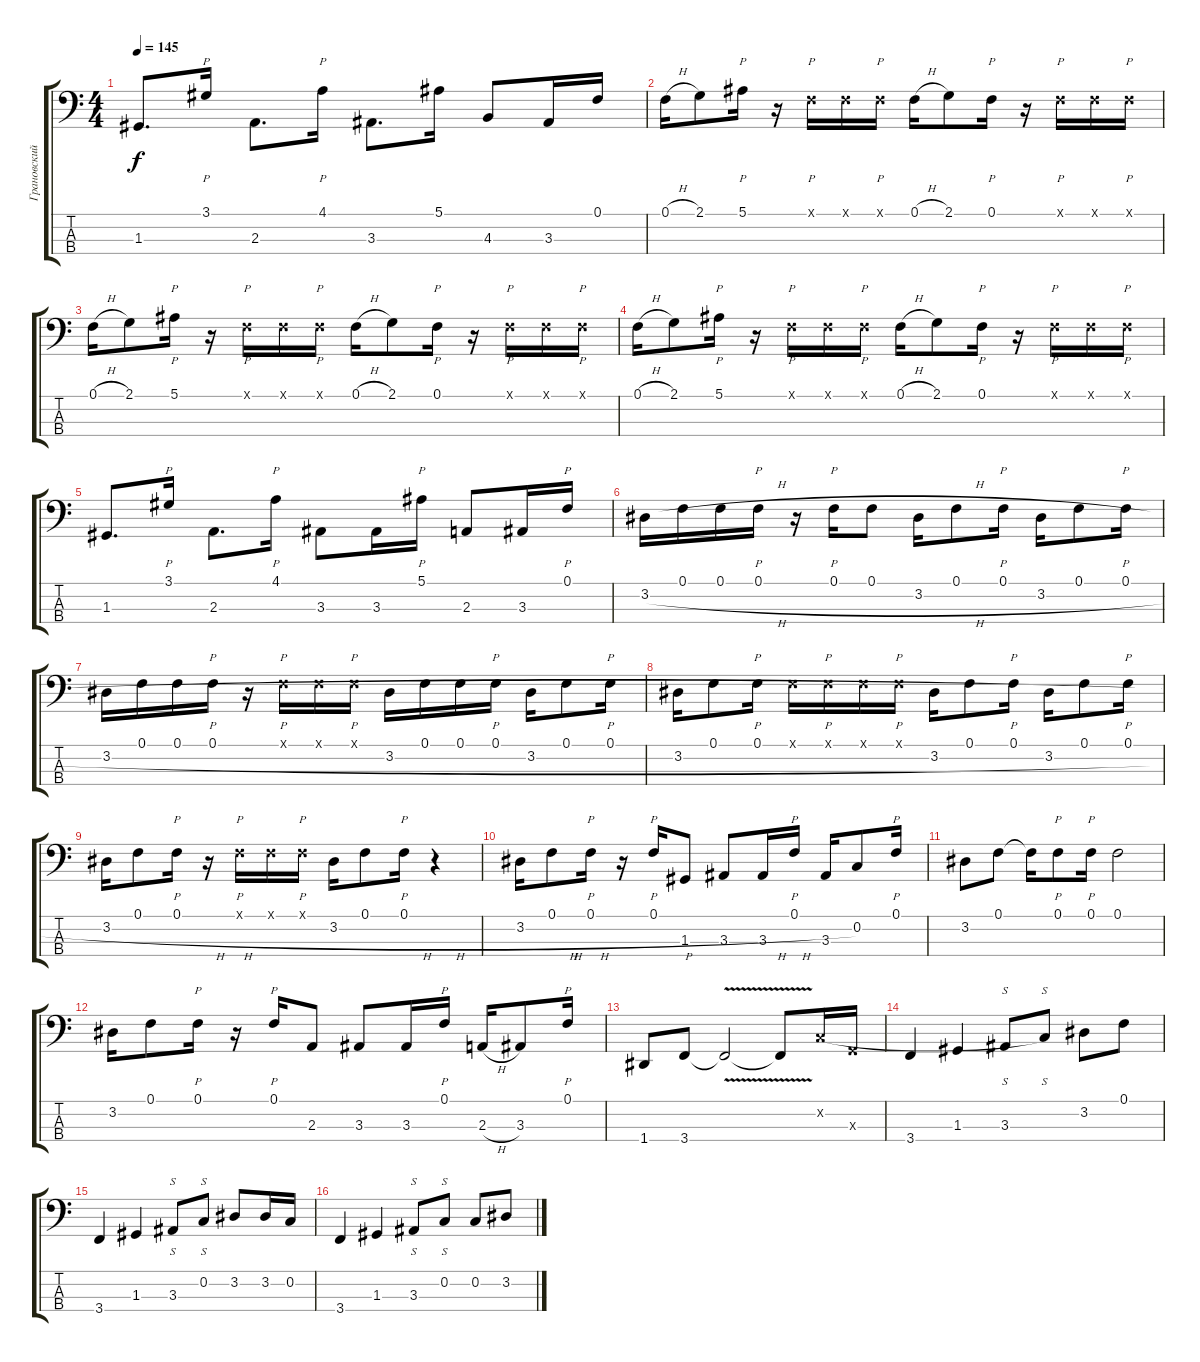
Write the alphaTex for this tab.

\track ("Грановский" "Грановский") {instrument electricbassfinger}
\staff {score tabs}
\tuning (F2 C2 G1 D1) {hide}
\ts (4 4)
\tempo 145
\clef f4
\ks c
1.3.8{d dy f} 3.1.16{p} 2.3.8{d} 4.1.16{p} 3.3.8{d} 5.1.16 4.3.8 3.3.16 0.1.16 |
0.1{h}.16 2.1.8 5.1.16{p} r.16 0.1{x}.16{p} 0.1{x}.16 0.1{x}.16{p} 0.1{h}.16 2.1.8 0.1.16{p} r.16 0.1{x}.16{p} 0.1{x}.16 0.1{x}.16{p} |
0.1{h}.16 2.1.8 5.1.16{p} r.16 0.1{x}.16{p} 0.1{x}.16 0.1{x}.16{p} 0.1{h}.16 2.1.8 0.1.16{p} r.16 0.1{x}.16{p} 0.1{x}.16 0.1{x}.16{p} |
0.1{h}.16 2.1.8 5.1.16{p} r.16 0.1{x}.16{p} 0.1{x}.16 0.1{x}.16{p} 0.1{h}.16 2.1.8 0.1.16{p} r.16 0.1{x}.16{p} 0.1{x}.16 0.1{x}.16{p} |
1.3.8{d} 3.1.16{p} 2.3.8{d} 4.1.16{p} 3.3.8 3.3.16 5.1.16{p} 2.3.8 3.3.16 0.1.16{p} |
3.2{h}.16 0.1.16 0.1.16 0.1.16{p} r.16 0.1.16{p} 0.1.8 3.2{h}.16 0.1.8 0.1.16{p} 3.2{h}.16 0.1.8 0.1.16{p} |
3.2{h}.16 0.1.16 0.1.16 0.1.16{p} r.16 0.1{x}.16{p} 0.1{x}.16 0.1{x}.16{p} 3.2{h}.16 0.1.16 0.1.16 0.1.16{p} 3.2{h}.16 0.1.8 0.1.16{p} |
3.2{h}.16 0.1.8 0.1.16{p} 0.1{x}.16 0.1{x}.16{p} 0.1{x}.16 0.1{x}.16{p} 3.2{h}.16 0.1.8 0.1.16{p} 3.2{h}.16 0.1.8 0.1.16{p} |
3.2{h}.16 0.1.8 0.1.16{p} r.16 0.1{x}.16{p} 0.1{x}.16 0.1{x}.16{p} 3.2{h}.16 0.1.8 0.1.16{p} r.4 |
3.2{h}.16 0.1.8 0.1.16{p} r.16 0.1.16{p} 1.3.8 3.3.8 3.3.16 0.1.16{p} 3.3.16 0.2.8 0.1.16{p} |
3.2.8 0.1.8 0.1{t}.16 0.1.8{p} 0.1.16{p} 0.1.2 |
3.2.16 0.1.8 0.1.16{p} r.16 0.1.16{p} 2.3.8 3.3.8 3.3.16 0.1.16{p} 2.3{h}.16 3.3.8 0.1.16{p} |
1.4.8 3.4.8 3.4{v t}.2 3.4{t}.8 0.2{x}.16{instrument electricbassfinger} 0.3{x}.16 |
3.4.4 1.3.4 3.3.8{s instrument slapbass1} 0.2{t}.8{s} 3.2.8{instrument electricbassfinger} 0.1.8 |
3.4.4 1.3.4 3.3.8{s instrument slapbass1} 0.2.8{s} 3.2.8{instrument electricbassfinger} 3.2.16 0.2.16 |
3.4.4 1.3.4 3.3.8{s instrument slapbass1} 0.2.8{s} 0.2.8{instrument electricbassfinger} 3.2.8
